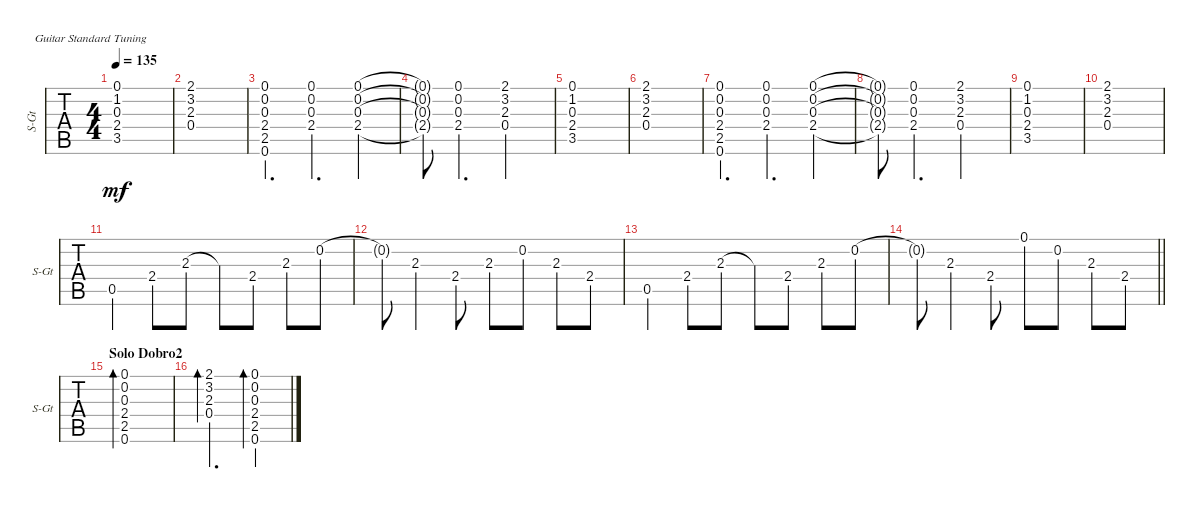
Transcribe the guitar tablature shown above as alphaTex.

\defaultSystemsLayout 4
\bracketExtendMode groupsimilarinstruments
\singleTrackTrackNamePolicy allsystems
\multiTrackTrackNamePolicy allsystems
\otherSystemsTrackNameOrientation horizontal
\track ("Steel Guitar" "S-Gt") {instrument acousticguitarsteel}
\staff {tabs}
\tuning (E4 B3 G3 D3 A2 E2)
\ts (4 4)
\tempo 135
\clef g2
\scale
0.333333
\ks g
(0.1 1.2 0.3 2.4 3.5).1{dy mf} |
\scale
0.333333 (2.1 3.2 2.3 0.4).1 |
\scale
0.333333 (0.6 2.5 2.4 0.3 0.2 0.1).4{d} (2.4 0.3 0.2 0.1).4{d} (2.4 0.3 0.2 0.1).4 |
\scale
0.333333 (2.4{t} 0.3{t} 0.2{t} 0.1{t}).8 (2.4 0.3 0.2 0.1).4{d} (2.1 3.2 2.3 0.4).2 |
\scale
0.333333 (0.1 1.2 0.3 2.4 3.5).1 |
\scale
0.333333 (2.1 3.2 2.3 0.4).1 |
\scale
0.333333 (0.6 2.5 2.4 0.3 0.2 0.1).4{d} (2.4 0.3 0.2 0.1).4{d} (2.4 0.3 0.2 0.1).4 |
\scale
0.333333 (2.4{t} 0.3{t} 0.2{t} 0.1{t}).8 (2.4 0.3 0.2 0.1).4{d} (2.1 3.2 2.3 0.4).2 |
\scale
0.333333 (0.1 1.2 0.3 2.4 3.5).1 |
\scale
0.333333 (2.1 3.2 2.3 0.4).1 |
\scale
0.333333 0.5.4 2.4.8 2.3.8 2.3{t}.8 2.4.8 2.3.8 0.2.8 |
\scale
0.333333 0.2{t}.8 2.3.4 2.4.8 2.3.8 0.2.8 2.3.8 2.4.8 |
\scale
0.333333 0.5.4 2.4.8 2.3.8 2.3{t}.8 2.4.8 2.3.8 0.2.8 |
\scale
0.333333
\barLineRight lightlight
0.2{t}.8 2.3.4 2.4.8 0.1.8 0.2.8 2.3.8 2.4.8 |
\section ("" "Solo Dobro2")
\scale
0.333333 (0.6 2.5 2.4 0.3 0.2 0.1).1{bd 85} |
\scale
0.333333 (2.1 3.2 2.3 0.4).2{d bd 82} (0.6 2.5 2.4 0.3 0.2 0.1).4{bd 30}
